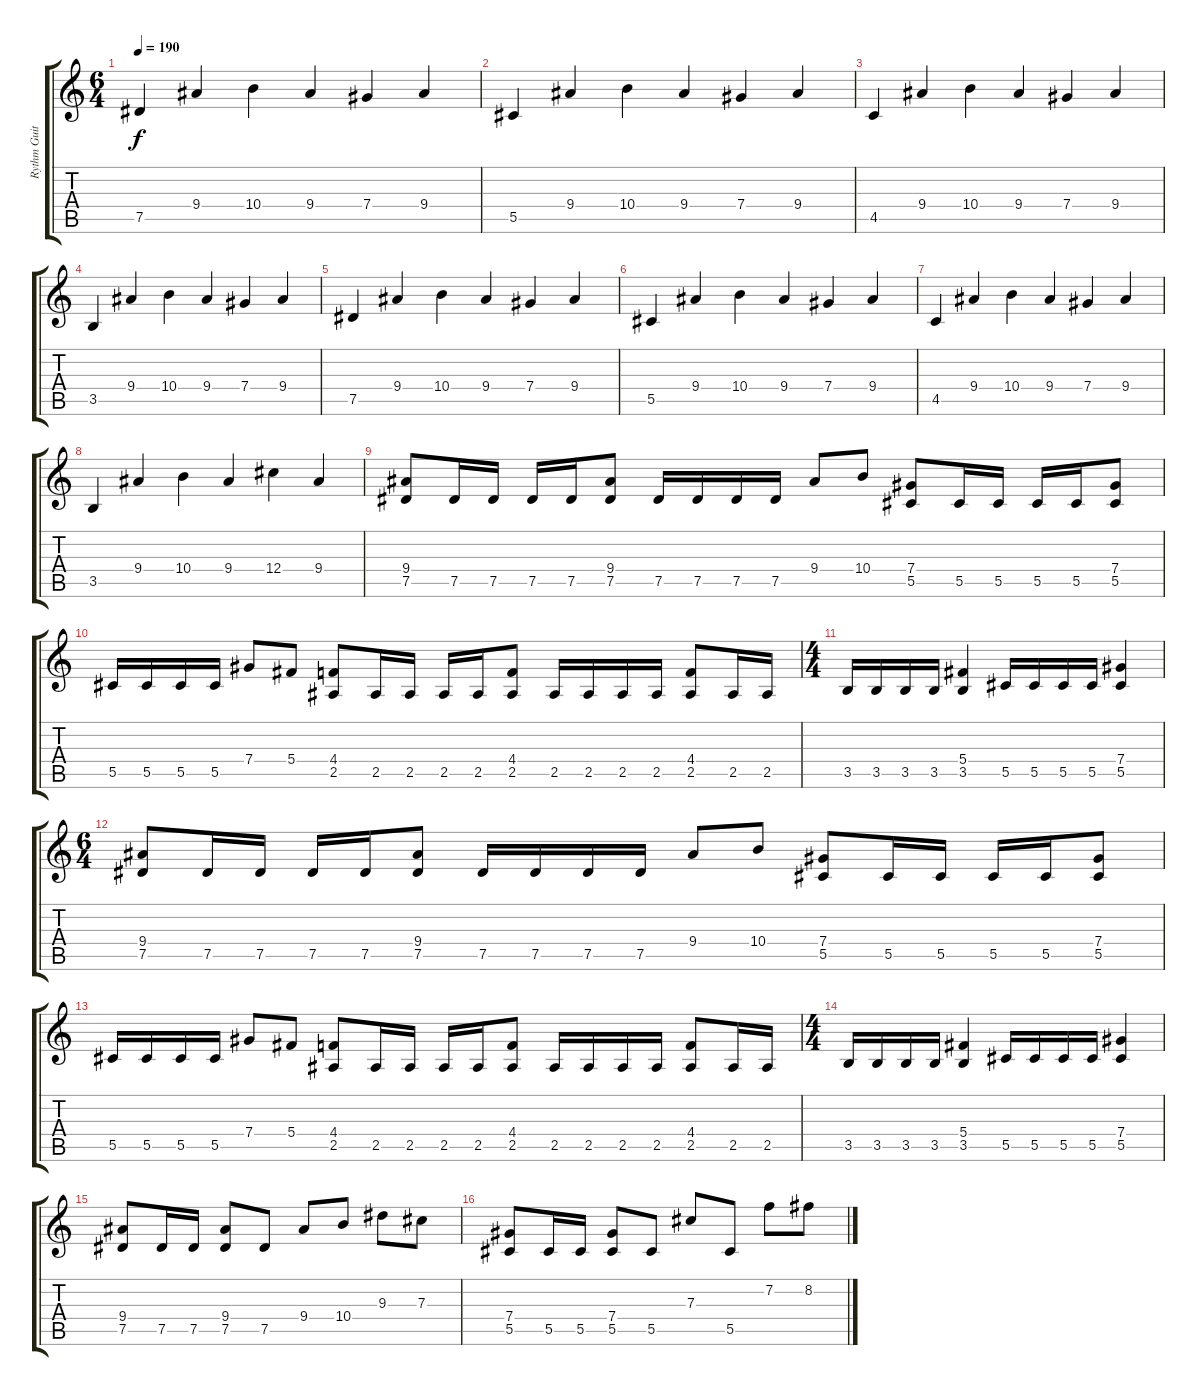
\track ("Rythm Guitar" "Rythm Guit") {instrument distortionguitar}
\staff {score tabs}
\tuning (Eb4 Bb3 Gb3 Db3 Ab2 Eb2) {hide}
\ts (6 4)
\tempo 190
\clef g2
\ks c
7.5.4{dy f} 9.4.4 10.4.4 9.4.4 7.4.4 9.4.4 |
5.5.4 9.4.4 10.4.4 9.4.4 7.4.4 9.4.4 |
4.5.4 9.4.4 10.4.4 9.4.4 7.4.4 9.4.4 |
3.5.4 9.4.4 10.4.4 9.4.4 7.4.4 9.4.4 |
7.5.4 9.4.4 10.4.4 9.4.4 7.4.4 9.4.4 |
5.5.4 9.4.4 10.4.4 9.4.4 7.4.4 9.4.4 |
4.5.4 9.4.4 10.4.4 9.4.4 7.4.4 9.4.4 |
3.5.4 9.4.4 10.4.4 9.4.4 12.4.4 9.4.4 |
(9.4 7.5).8 7.5.16 7.5.16 7.5.16 7.5.16 (9.4 7.5).8 7.5.16 7.5.16 7.5.16 7.5.16 9.4.8 10.4.8 (7.4 5.5).8 5.5.16 5.5.16 5.5.16 5.5.16 (7.4 5.5).8 |
5.5.16 5.5.16 5.5.16 5.5.16 7.4.8 5.4.8 (4.4 2.5).8 2.5.16 2.5.16 2.5.16 2.5.16 (4.4 2.5).8 2.5.16 2.5.16 2.5.16 2.5.16 (4.4 2.5).8 2.5.16 2.5.16 |
\ts (4 4)
3.5.16 3.5.16 3.5.16 3.5.16 (5.4 3.5).4 5.5.16 5.5.16 5.5.16 5.5.16 (7.4 5.5).4 |
\ts (6 4)
(9.4 7.5).8 7.5.16 7.5.16 7.5.16 7.5.16 (9.4 7.5).8 7.5.16 7.5.16 7.5.16 7.5.16 9.4.8 10.4.8 (7.4 5.5).8 5.5.16 5.5.16 5.5.16 5.5.16 (7.4 5.5).8 |
5.5.16 5.5.16 5.5.16 5.5.16 7.4.8 5.4.8 (4.4 2.5).8 2.5.16 2.5.16 2.5.16 2.5.16 (4.4 2.5).8 2.5.16 2.5.16 2.5.16 2.5.16 (4.4 2.5).8 2.5.16 2.5.16 |
\ts (4 4)
3.5.16 3.5.16 3.5.16 3.5.16 (5.4 3.5).4 5.5.16 5.5.16 5.5.16 5.5.16 (7.4 5.5).4 |
(9.4 7.5).8 7.5.16 7.5.16 (9.4 7.5).8 7.5.8 9.4.8 10.4.8 9.3.8 7.3.8 |
(7.4 5.5).8 5.5.16 5.5.16 (7.4 5.5).8 5.5.8 7.3.8 5.5.8 7.2.8 8.2.8
